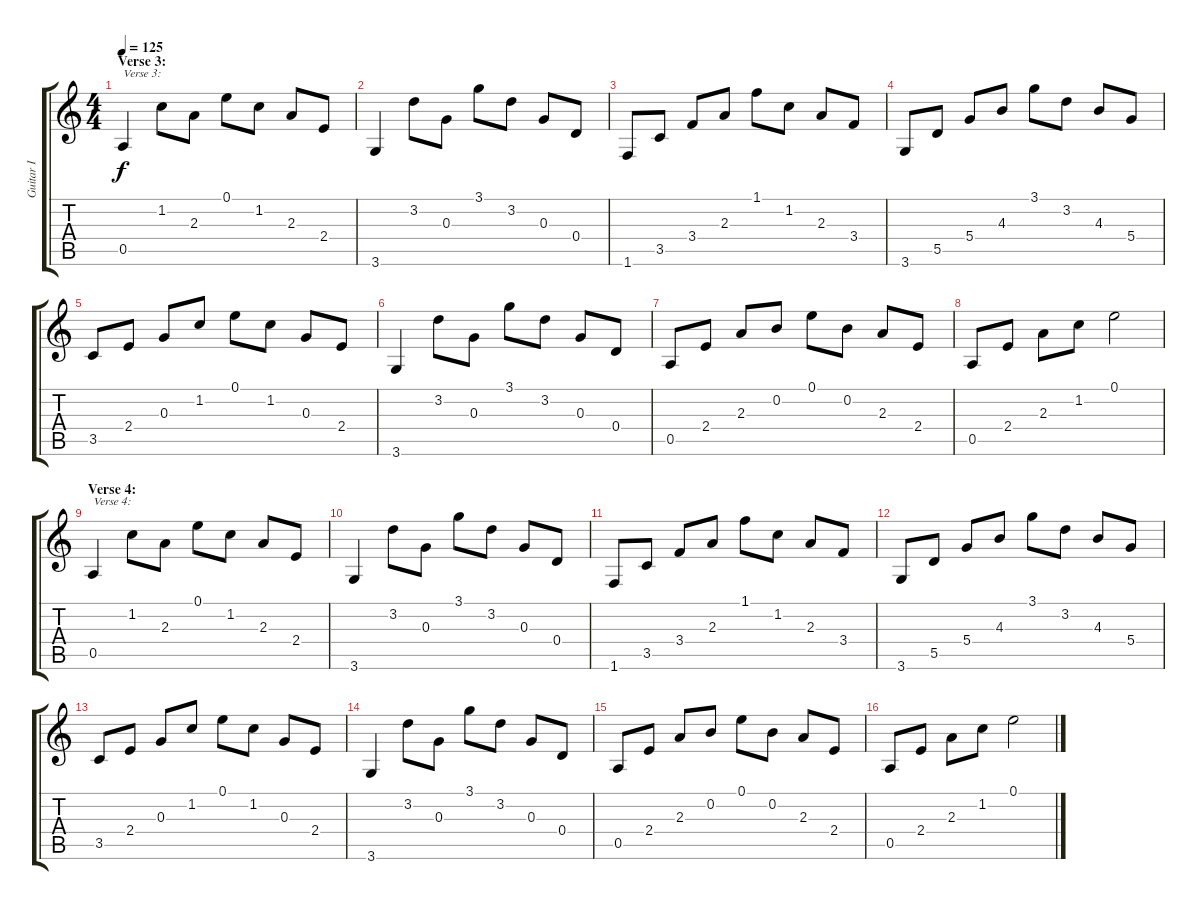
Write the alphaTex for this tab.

\track ("Guitar I" "Guitar I") {instrument acousticguitarsteel}
\staff {score tabs}
\tuning (E4 B3 G3 D3 A2 E2) {hide}
\ts (4 4)
\section ("" "Verse 3:")
\tempo 125
\clef g2
\ks c
0.5.4{txt "Verse 3:" dy f} 1.2.8 2.3.8 0.1.8 1.2.8 2.3.8 2.4.8 |
3.6.4 3.2.8 0.3.8 3.1.8 3.2.8 0.3.8 0.4.8 |
1.6.8 3.5.8 3.4.8 2.3.8 1.1.8 1.2.8 2.3.8 3.4.8 |
3.6.8 5.5.8 5.4.8 4.3.8 3.1.8 3.2.8 4.3.8 5.4.8 |
3.5.8 2.4.8 0.3.8 1.2.8 0.1.8 1.2.8 0.3.8 2.4.8 |
3.6.4 3.2.8 0.3.8 3.1.8 3.2.8 0.3.8 0.4.8 |
0.5.8 2.4.8 2.3.8 0.2.8 0.1.8 0.2.8 2.3.8 2.4.8 |
0.5.8 2.4.8 2.3.8 1.2.8 0.1.2 |
\section ("" "Verse 4:")
0.5.4{txt "Verse 4:"} 1.2.8 2.3.8 0.1.8 1.2.8 2.3.8 2.4.8 |
3.6.4 3.2.8 0.3.8 3.1.8 3.2.8 0.3.8 0.4.8 |
1.6.8 3.5.8 3.4.8 2.3.8 1.1.8 1.2.8 2.3.8 3.4.8 |
3.6.8 5.5.8 5.4.8 4.3.8 3.1.8 3.2.8 4.3.8 5.4.8 |
3.5.8 2.4.8 0.3.8 1.2.8 0.1.8 1.2.8 0.3.8 2.4.8 |
3.6.4 3.2.8 0.3.8 3.1.8 3.2.8 0.3.8 0.4.8 |
0.5.8 2.4.8 2.3.8 0.2.8 0.1.8 0.2.8 2.3.8 2.4.8 |
0.5.8 2.4.8 2.3.8 1.2.8 0.1.2
